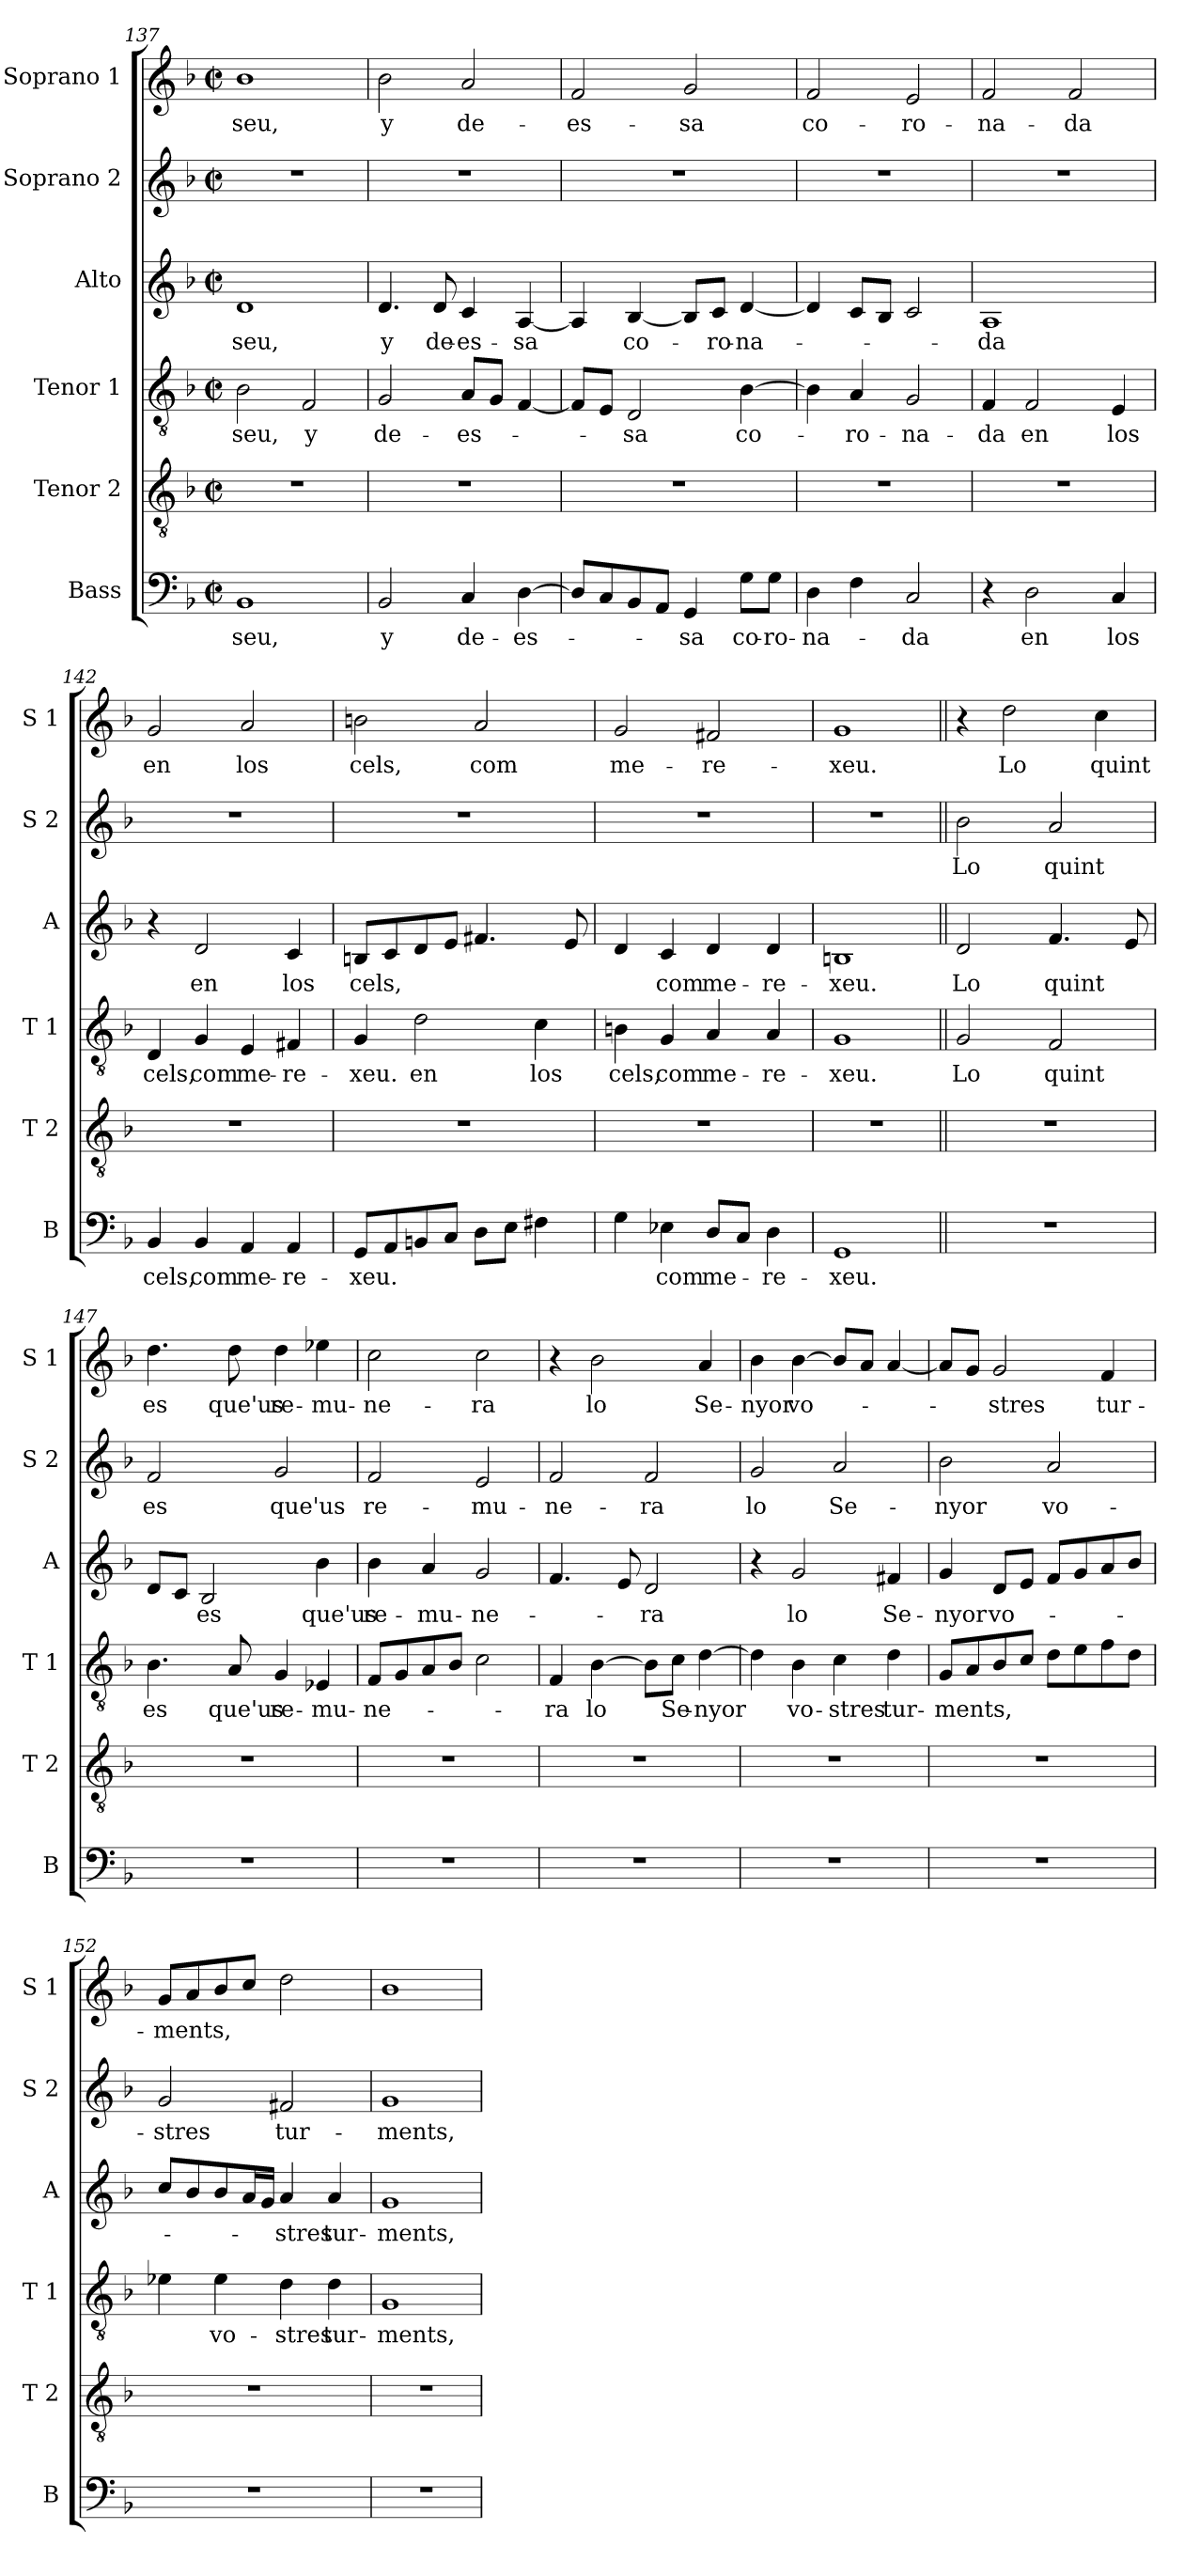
**kern	**text	**kern	**kern	**text	**kern	**text	**kern	**text	**kern	**text
*part6	*part6	*part5	*part4	*part4	*part3	*part3	*part2	*part2	*part1	*part1
*staff6	*staff6	*staff5	*staff4	*staff4	*staff3	*staff3	*staff2	*staff2	*staff1	*staff1
*I"Bass	*	*I"Tenor 2	*I"Tenor 1	*	*I"Alto	*	*I"Soprano 2	*	*I"Soprano 1	*
*I'B	*	*I'T 2	*I'T 1	*	*I'A	*	*I'S 2	*	*I'S 1	*
*clefF4	*	*clefGv2	*clefGv2	*	*clefG2	*	*clefG2	*	*clefG2	*
*k[b-]	*	*k[b-]	*k[b-]	*	*k[b-]	*	*k[b-]	*	*k[b-]	*
*F:	*	*F:	*F:	*	*F:	*	*F:	*	*F:	*
*M2/2	*	*M2/2	*M2/2	*	*M2/2	*	*M2/2	*	*M2/2	*
*met(c|)	*	*met(c|)	*met(c|)	*	*met(c|)	*	*met(c|)	*	*met(c|)	*
=137	=137	=137	=137	=137	=137	=137	=137	=137	=137	=137
1BB-	seu,	1r	2B-\	seu,	1d	seu,	1r	.	1b-	seu,
.	.	.	2F/	y	.	.	.	.	.	.
=138	=138	=138	=138	=138	=138	=138	=138	=138	=138	=138
2BB-/	y	1r	2G/	de-	4.d/	y	1r	.	2b-\	y
.	.	.	.	.	8d/	de-	.	.	.	.
4C/	de-	.	8A/L	-es-	4c/	-es-	.	.	2a/	de-
.	.	.	8G/J	.	.	.	.	.	.	.
[4D\	-es-	.	[4F/	.	[4A/	-sa	.	.	.	.
=139	=139	=139	=139	=139	=139	=139	=139	=139	=139	=139
8D/L]	.	1r	8F/L]	.	4A/]	.	1r	.	2f/	-es-
8C/	.	.	8E/J	.	.	.	.	.	.	.
8BB-/	.	.	2D/	-sa	[4B-/	co-	.	.	.	.
8AA/J	.	.	.	.	.	.	.	.	.	.
4GG/	-sa	.	.	.	8B-/L]	.	.	.	2g/	-sa
.	.	.	.	.	8c/J	-ro-	.	.	.	.
8G\L	co-	.	[4B-\	co-	[4d/	-na-	.	.	.	.
8G\J	-ro-	.	.	.	.	.	.	.	.	.
=140	=140	=140	=140	=140	=140	=140	=140	=140	=140	=140
4D\	-na-	1r	4B-\]	.	4d/]	.	1r	.	2f/	co-
4F\	.	.	4A/	-ro-	8c/L	.	.	.	.	.
.	.	.	.	.	8B-/J	.	.	.	.	.
2C/	-da	.	2G/	-na-	2c/	.	.	.	2e/	-ro-
=141	=141	=141	=141	=141	=141	=141	=141	=141	=141	=141
4r	.	1r	4F/	-da	1A	-da	1r	.	2f/	-na-
2D\	en	.	2F/	en	.	.	.	.	.	.
.	.	.	.	.	.	.	.	.	2f/	-da
4C/	los	.	4E/	los	.	.	.	.	.	.
!!LO:LB:g=z
=142	=142	=142	=142	=142	=142	=142	=142	=142	=142	=142
4BB-/	cels,	1r	4D/	cels,	4r	.	1r	.	2g/	en
4BB-/	com	.	4G/	com	2d/	en	.	.	.	.
4AA/	me-	.	4E/	me-	.	.	.	.	2a/	los
4AA/	-re-	.	4F#X/	-re-	4c/	los	.	.	.	.
=143	=143	=143	=143	=143	=143	=143	=143	=143	=143	=143
8GG/L	-xeu.	1r	4G/	-xeu.	8Bn/L	cels,	1r	.	2bn\	cels,
8AA/	.	.	.	.	8c/	.	.	.	.	.
8BBn/	.	.	2d\	en	8d/	.	.	.	.	.
8C/J	.	.	.	.	8e/J	.	.	.	.	.
8D\L	.	.	.	.	4.f#X/	.	.	.	2a/	com
8E\J	.	.	.	.	.	.	.	.	.	.
4F#X\	.	.	4c\	los	.	.	.	.	.	.
.	.	.	.	.	8e/	.	.	.	.	.
=144	=144	=144	=144	=144	=144	=144	=144	=144	=144	=144
4G\	.	1r	4Bn\	cels,	4d/	.	1r	.	2g/	me-
4E-X\	com	.	4G/	com	4c/	com	.	.	.	.
8D/L	me-	.	4A/	me-	4d/	me-	.	.	2f#X/	-re-
8C/J	.	.	.	.	.	.	.	.	.	.
4D\	-re-	.	4A/	-re-	4d/	-re-	.	.	.	.
=145	=145	=145	=145	=145	=145	=145	=145	=145	=145	=145
1GG	-xeu.	1r	1G	-xeu.	1Bn	-xeu.	1r	.	1g	-xeu.
!!LO:LB:g=z
=146||	=146||	=146||	=146||	=146||	=146||	=146||	=146||	=146||	=146||	=146||
1r	.	1r	2G/	Lo	2d/	Lo	2b-\	Lo	4r	.
.	.	.	.	.	.	.	.	.	2dd\	Lo
.	.	.	2F/	quint	4.f/	quint	2a/	quint	.	.
.	.	.	.	.	.	.	.	.	4cc\	quint
.	.	.	.	.	8e/	.	.	.	.	.
=147	=147	=147	=147	=147	=147	=147	=147	=147	=147	=147
1r	.	1r	4.B-\	es	8d/L	.	2f/	es	4.dd\	es
.	.	.	.	.	8c/J	.	.	.	.	.
.	.	.	.	.	2B-/	es	.	.	.	.
.	.	.	8A/	que'us	.	.	.	.	8dd\	que'us
.	.	.	4G/	re-	.	.	2g/	que'us	4dd\	re-
.	.	.	4E-X/	-mu-	4b-\	que'us	.	.	4ee-X\	-mu-
=148	=148	=148	=148	=148	=148	=148	=148	=148	=148	=148
1r	.	1r	8F/L	-ne-	4b-\	re-	2f/	re-	2cc\	-ne-
.	.	.	8G/	.	.	.	.	.	.	.
.	.	.	8A/	.	4a/	-mu-	.	.	.	.
.	.	.	8B-/J	.	.	.	.	.	.	.
.	.	.	2c\	.	2g/	-ne-	2e/	-mu-	2cc\	-ra
=149	=149	=149	=149	=149	=149	=149	=149	=149	=149	=149
1r	.	1r	4F/	-ra	4.f/	.	2f/	-ne-	4r	.
.	.	.	[4B-\	lo	.	.	.	.	2b-\	lo
.	.	.	.	.	8e/	.	.	.	.	.
.	.	.	8B-\L]	.	2d/	-ra	2f/	-ra	.	.
.	.	.	8c\J	Se-	.	.	.	.	.	.
.	.	.	[4d\	-nyor	.	.	.	.	4a/	Se-
=150	=150	=150	=150	=150	=150	=150	=150	=150	=150	=150
1r	.	1r	4d\]	.	4r	.	2g/	lo	4b-\	-nyor
.	.	.	4B-\	vo-	2g/	lo	.	.	[4b-\	vo-
.	.	.	4c\	-stres	.	.	2a/	Se-	8b-/L]	.
.	.	.	.	.	.	.	.	.	8a/J	.
.	.	.	4d\	tur-	4f#X/	Se-	.	.	[4a/	.
!!LO:PB:g=z
=151	=151	=151	=151	=151	=151	=151	=151	=151	=151	=151
1r	.	1r	8G/L	-ments,	4g/	-nyor	2b-\	-nyor	8a/L]	.
.	.	.	8A/	.	.	.	.	.	8g/J	.
.	.	.	8B-/	.	8d/L	vo-	.	.	2g/	-stres
.	.	.	8c/J	.	8e/J	.	.	.	.	.
.	.	.	8d\L	.	8f/L	.	2a/	vo-	.	.
.	.	.	8e\	.	8g/	.	.	.	.	.
.	.	.	8f\	.	8a/	.	.	.	4f/	tur-
.	.	.	8d\J	.	8b-/J	.	.	.	.	.
=152	=152	=152	=152	=152	=152	=152	=152	=152	=152	=152
1r	.	1r	4e-X\	.	8cc/L	.	2g/	-stres	8g/L	-ments,
.	.	.	.	.	8b-/	.	.	.	8a/	.
.	.	.	4e-\	vo-	8b-/	.	.	.	8b-/	.
.	.	.	.	.	16a/L	.	.	.	8cc/J	.
.	.	.	.	.	16g/JJ	.	.	.	.	.
.	.	.	4d\	-stres	4a/	-stres	2f#X/	tur-	2dd\	.
.	.	.	4d\	tur-	4a/	tur-	.	.	.	.
=153	=153	=153	=153	=153	=153	=153	=153	=153	=153	=153
1r	.	1r	1G	-ments,	1g	-ments,	1g	-ments,	1b-	.
=	=	=	=	=	=	=	=	=	=	=
*-	*-	*-	*-	*-	*-	*-	*-	*-	*-	*-
